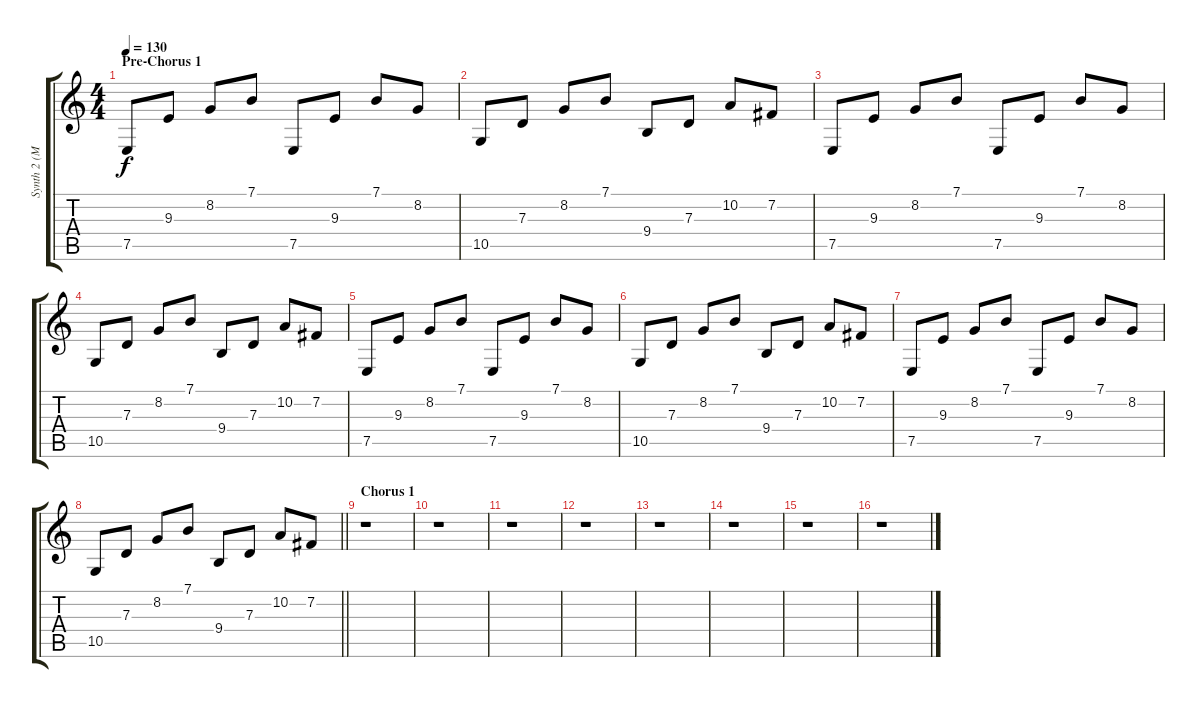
\track ("Synth 2 (Main Riff FX)" "Synth 2 (M") {instrument lead2sawtooth}
\staff {score tabs}
\tuning (E4 B3 G3 D3 A2 E2) {hide}
\ts (4 4)
\section ("" "Pre-Chorus 1")
\tempo 130
\clef g2
\ks c
7.5.8{dy f} 9.3.8 8.2.8 7.1.8 7.5.8 9.3.8 7.1.8 8.2.8 |
10.5.8 7.3.8 8.2.8 7.1.8 9.4.8 7.3.8 10.2.8 7.2.8 |
7.5.8 9.3.8 8.2.8 7.1.8 7.5.8 9.3.8 7.1.8 8.2.8 |
10.5.8 7.3.8 8.2.8 7.1.8 9.4.8 7.3.8 10.2.8 7.2.8 |
7.5.8 9.3.8 8.2.8 7.1.8 7.5.8 9.3.8 7.1.8 8.2.8 |
10.5.8 7.3.8 8.2.8 7.1.8 9.4.8 7.3.8 10.2.8 7.2.8 |
7.5.8 9.3.8 8.2.8 7.1.8 7.5.8 9.3.8 7.1.8 8.2.8 |
\barLineRight lightlight
10.5.8 7.3.8 8.2.8 7.1.8 9.4.8 7.3.8 10.2.8 7.2.8 |
\section ("" "Chorus 1")
r.1 |
r.1 |
r.1 |
r.1 |
r.1 |
r.1 |
r.1 |
r.1
